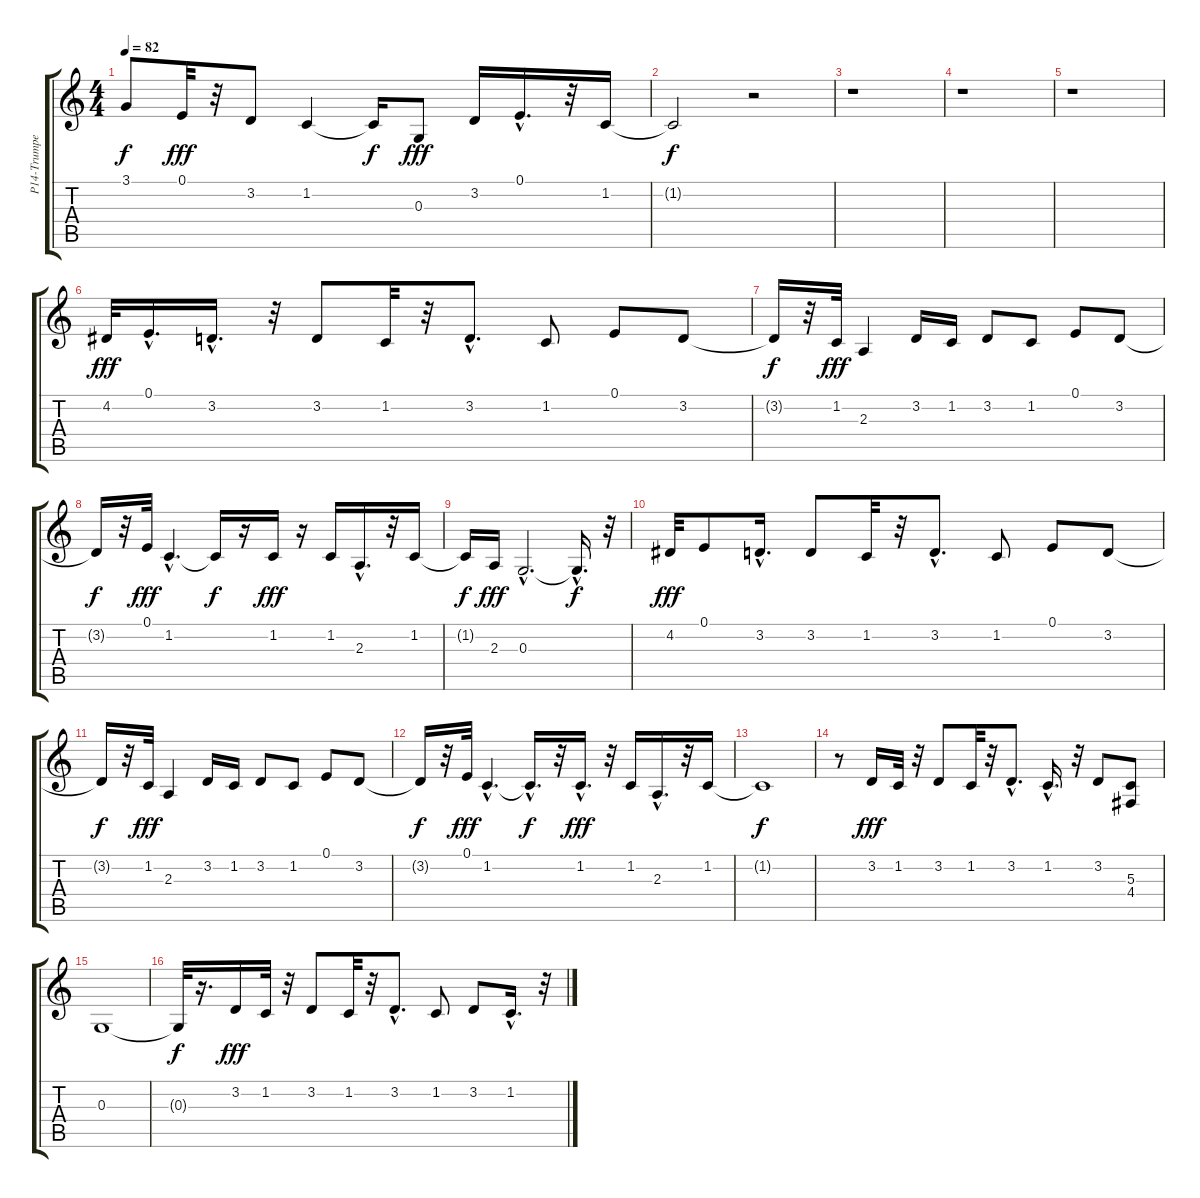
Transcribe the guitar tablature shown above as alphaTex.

\track ("P14-Trumpet" "P14-Trumpe") {instrument lead5charang}
\staff {score tabs}
\tuning (E4 B3 G3 D3 A2 E2) {hide}
\ts (4 4)
\tempo 82
\clef g2
\ks c
3.1{t}.8{dy f} 0.1.32{dy fff} r.32 3.2.8 1.2.4 1.2{t}.16{dy f} 0.3.8{dy fff} 3.2.16 0.1{hac}.16{d} r.32 1.2.16 |
1.2{t}.2{dy f} r.2 |
r.1 |
r.1 |
r.1 |
4.2.32{dy fff} 0.1{hac}.16{d} 3.2{hac}.16{d} r.32 3.2.8 1.2.32 r.32 3.2{hac}.8{d} 1.2.8 0.1.8 3.2.8 |
3.2{t}.16{dy f} r.32 1.2.32{dy fff} 2.3.4 3.2.16 1.2.16 3.2.8 1.2.8 0.1.8 3.2.8 |
3.2{t}.16{dy f} r.32 0.1.32{dy fff} 1.2{hac}.4{d} 1.2{t}.16{dy f} r.16 1.2.16{dy fff} r.16 1.2.16 2.3{hac}.16{d} r.32 1.2.16 |
1.2{t}.16{dy f} 2.3.16{dy fff} 0.3{hac}.2{d} 0.3{hac t}.16{d dy f} r.32 |
4.2.32{dy fff} 0.1.8 3.2{hac}.16{d} 3.2.8 1.2.32 r.32 3.2{hac}.8{d} 1.2.8 0.1.8 3.2.8 |
3.2{t}.16{dy f} r.32 1.2.32{dy fff} 2.3.4 3.2.16 1.2.16 3.2.8 1.2.8 0.1.8 3.2.8 |
3.2{t}.16{dy f} r.32 0.1.32{dy fff} 1.2{hac}.4{d} 1.2{hac t}.16{d dy f} r.32 1.2{hac}.16{d dy fff} r.32 1.2.16 2.3{hac}.16{d} r.32 1.2.16 |
1.2{t}.1{dy f} |
r.8 3.2.16{dy fff} 1.2.32 r.32 3.2.8 1.2.32 r.32 3.2{hac}.8{d} 1.2{hac}.16{d} r.32 3.2.8 (5.3 4.4).8 |
0.3.1 |
0.3{t}.32{dy f} r.16{d} 3.2.16{dy fff} 1.2.32 r.32 3.2.8 1.2.32 r.32 3.2{hac}.8{d} 1.2.8 3.2.8 1.2{hac}.16{d} r.32
